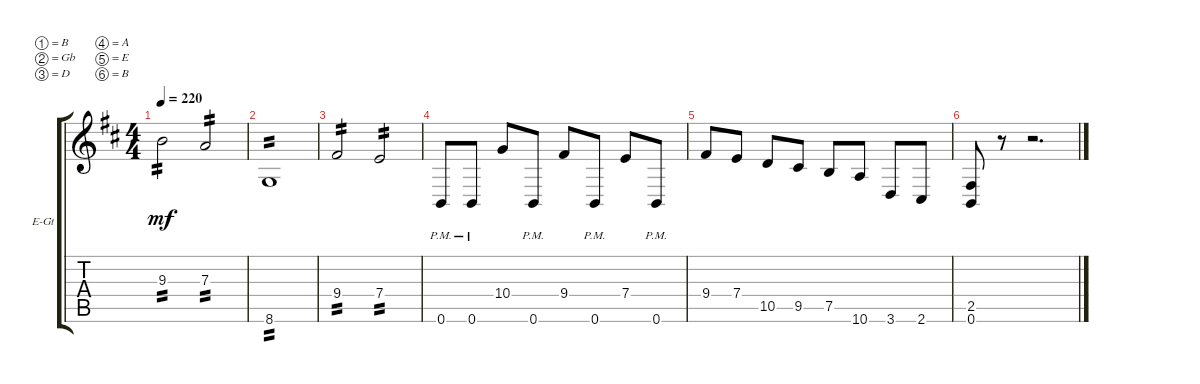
\bracketExtendMode groupsimilarinstruments
\firstSystemTrackNameOrientation horizontal
\otherSystemsTrackNameOrientation horizontal
\track ("Electric Guitar 1" "E-Gt") {instrument distortionguitar}
\staff {score tabs}
\tuning (B3 Gb3 D3 A2 E2 B1)
\ts (4 4)
\tempo 220
\clef g2
\ks bminor
9.3.2{tp 2 dy mf} 7.3.2{tp 2} |
8.6.1{tp 2} |
9.4.2{tp 2} 7.4.2{tp 2} |
0.6{pm}.8 0.6{pm}.8 10.4.8 0.6{pm}.8 9.4.8 0.6{pm}.8 7.4.8 0.6{pm}.8 |
9.4.8 7.4.8 10.5.8 9.5.8 7.5.8 10.6.8 3.6.8 2.6.8 |
(0.6 2.5).8 r.8 r.2{d}
